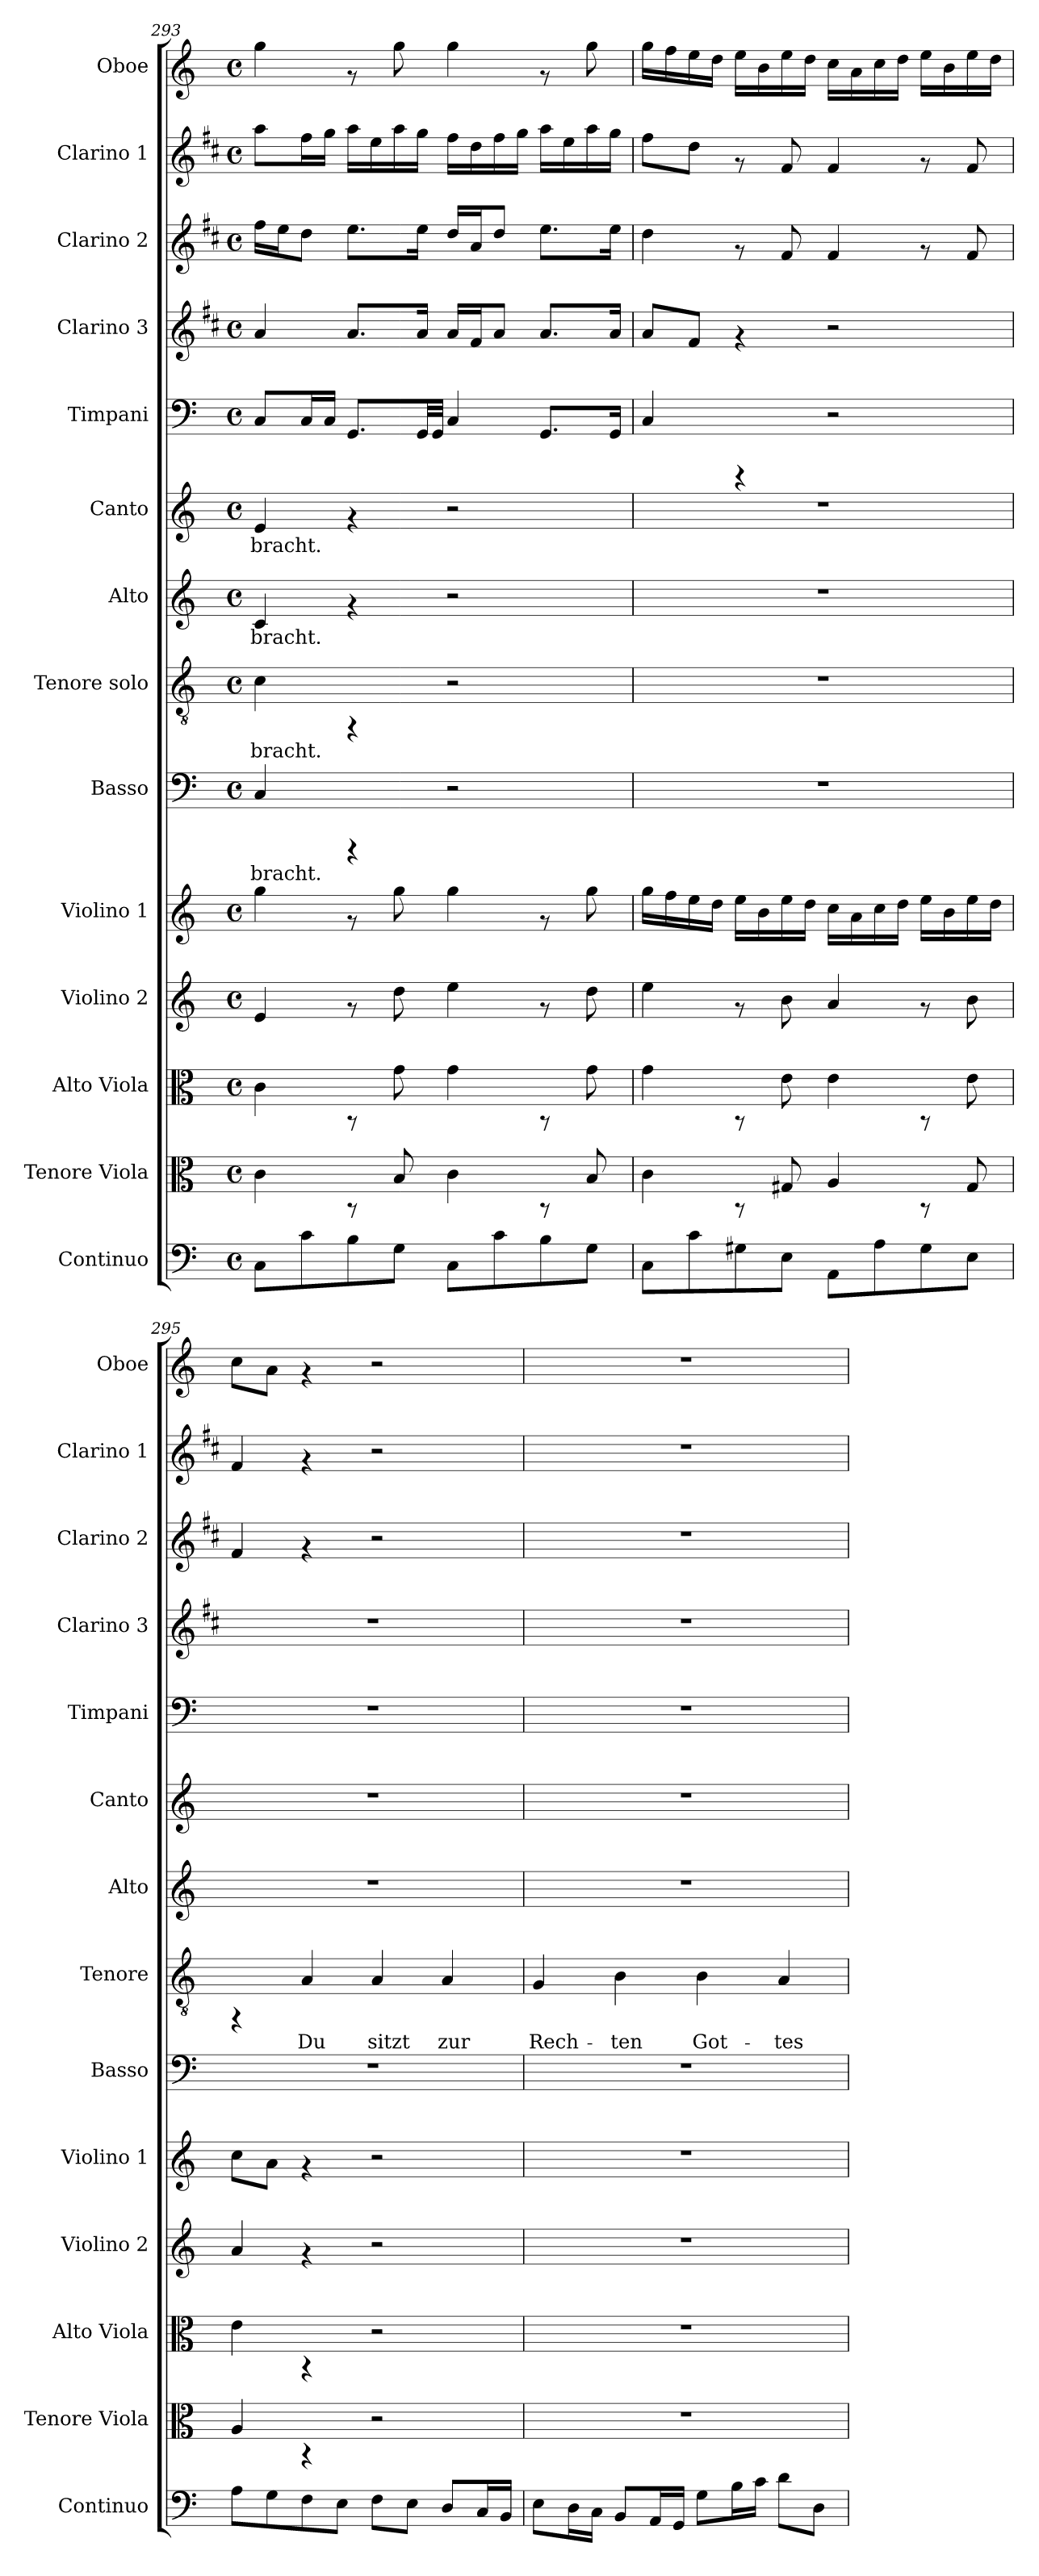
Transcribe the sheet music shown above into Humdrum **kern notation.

**kern	**kern	**kern	**kern	**kern	**kern	**text	**kern	**text	**kern	**text	**kern	**text	**kern	**kern	**kern	**kern	**kern
*part14	*part13	*part12	*part11	*part10	*part9	*part9	*part8	*part8	*part7	*part7	*part6	*part6	*part5	*part4	*part3	*part2	*part1
*staff14	*staff13	*staff12	*staff11	*staff10	*staff9	*staff9	*staff8	*staff8	*staff7	*staff7	*staff6	*staff6	*staff5	*staff4	*staff3	*staff2	*staff1
*I"Continuo	*I"Tenore Viola	*I"Alto Viola	*I"Violino 2	*I"Violino 1	*I"Basso	*	*I"Tenore solo	*	*I"Alto	*	*I"Canto	*	*I"Timpani	*I"Clarino 3	*I"Clarino 2	*I"Clarino 1	*I"Oboe
*I'Continuo	*I'Tenore Viola	*I'Alto Viola	*I'Violino 2	*I'Violino 1	*I'Basso	*	*I'Tenore	*	*I'Alto	*	*I'Canto	*	*I'Timpani	*I'Clarino 3	*I'Clarino 2	*I'Clarino 1	*I'Oboe
!!LO:PB:g=z
*clefF4	*clefC3	*clefC3	*clefG2	*clefG2	*clefF4	*	*clefGv2	*	*clefG2	*	*clefG2	*	*clefF4	*clefG2	*clefG2	*clefG2	*clefG2
*	*	*	*	*	*	*	*	*	*	*	*	*	*	*ITrd1c2	*ITrd1c2	*ITrd1c2	*
*k[]	*k[]	*k[]	*k[]	*k[]	*k[]	*	*k[]	*	*k[]	*	*k[]	*	*k[]	*k[]	*k[]	*k[]	*k[]
*C:	*C:	*C:	*C:	*C:	*C:	*	*C:	*	*C:	*	*C:	*	*C:	*C:	*C:	*C:	*C:
*M4/4	*M4/4	*M4/4	*M4/4	*M4/4	*M4/4	*	*M4/4	*	*M4/4	*	*M4/4	*	*M4/4	*M4/4	*M4/4	*M4/4	*M4/4
*met(c)	*met(c)	*met(c)	*met(c)	*met(c)	*met(c)	*	*met(c)	*	*met(c)	*	*met(c)	*	*met(c)	*met(c)	*met(c)	*met(c)	*met(c)
=293	=293	=293	=293	=293	=293	=293	=293	=293	=293	=293	=293	=293	=293	=293	=293	=293	=293
!	!	!	!	!	!	!LO:LY:b:cj	!	!LO:LY:b	!	!LO:LY:b:cj	!	!LO:LY:b:cj	!	!	!	!	!
8C\L	4c\	4c\	4e/	4gg\	4C/	bracht.	4c\	bracht.	4c/	bracht.	4e/	bracht.	8C/L	4g/	16ee\L	8gg\L	4gg\
.	.	.	.	.	.	.	.	.	.	.	.	.	.	.	16dd\	.	.
8c\	.	.	.	.	.	.	.	.	.	.	.	.	16C/	.	8cc\J	16ee\	.
.	.	.	.	.	.	.	.	.	.	.	.	.	16C/J	.	.	16ff\J	.
8B\	8rAA	8rAA	8rf	8rf	4rCCC	.	4rFF	.	4rf	.	4rf	.	8.GG/L	8.g/L	8.dd\L	16gg\L	8rf
.	.	.	.	.	.	.	.	.	.	.	.	.	.	.	.	16dd\	.
8G\J	8B/	8g\	8dd\	8gg\	.	.	.	.	.	.	.	.	.	.	.	16gg\	8gg\
.	.	.	.	.	.	.	.	.	.	.	.	.	32GG/	16g/J	16dd\J	16ff\J	.
.	.	.	.	.	.	.	.	.	.	.	.	.	32GG/J	.	.	.	.
8C\L	4c\	4g\	4ee\	4gg\	2r	.	2r	.	2r	.	2r	.	4C/	16g/L	16cc/L	16ee\L	4gg\
.	.	.	.	.	.	.	.	.	.	.	.	.	.	16e/	16g/	16cc\	.
8c\	.	.	.	.	.	.	.	.	.	.	.	.	.	8g/J	8cc/J	16ee\	.
.	.	.	.	.	.	.	.	.	.	.	.	.	.	.	.	16ff\J	.
8B\	8rAA	8rAA	8rf	8rf	.	.	.	.	.	.	.	.	8.GG/L	8.g/L	8.dd\L	16gg\L	8rf
.	.	.	.	.	.	.	.	.	.	.	.	.	.	.	.	16dd\	.
8G\J	8B/	8g\	8dd\	8gg\	.	.	.	.	.	.	.	.	.	.	.	16gg\	8gg\
.	.	.	.	.	.	.	.	.	.	.	.	.	16GG/J	16g/J	16dd\J	16ff\J	.
=294	=294	=294	=294	=294	=294	=294	=294	=294	=294	=294	=294	=294	=294	=294	=294	=294	=294
8C\L	4c\	4g\	4ee\	16gg\L	1r	.	1r	.	1r	.	1r	.	4C/	8g/L	4cc\	8ee\L	16gg\L
.	.	.	.	16ff\	.	.	.	.	.	.	.	.	.	.	.	.	16ff\
8c\	.	.	.	16ee\	.	.	.	.	.	.	.	.	.	8e/J	.	8cc\J	16ee\
.	.	.	.	16dd\J	.	.	.	.	.	.	.	.	.	.	.	.	16dd\J
8G#X\	8rAA	8rAA	8rf	16ee\L	.	.	.	.	.	.	.	.	4rCCC	4rf	8rf	8rf	16ee\L
.	.	.	.	16b\	.	.	.	.	.	.	.	.	.	.	.	.	16b\
8E\J	8G#X/	8e\	8b\	16ee\	.	.	.	.	.	.	.	.	.	.	8e/	8e/	16ee\
.	.	.	.	16dd\J	.	.	.	.	.	.	.	.	.	.	.	.	16dd\J
8AA\L	4A/	4e\	4a/	16cc\L	.	.	.	.	.	.	.	.	2r	2r	4e/	4e/	16cc\L
.	.	.	.	16a\	.	.	.	.	.	.	.	.	.	.	.	.	16a\
8A\	.	.	.	16cc\	.	.	.	.	.	.	.	.	.	.	.	.	16cc\
.	.	.	.	16dd\J	.	.	.	.	.	.	.	.	.	.	.	.	16dd\J
8G#\	8rAA	8rAA	8rf	16ee\L	.	.	.	.	.	.	.	.	.	.	8rf	8rf	16ee\L
.	.	.	.	16b\	.	.	.	.	.	.	.	.	.	.	.	.	16b\
8E\J	8G#/	8e\	8b\	16ee\	.	.	.	.	.	.	.	.	.	.	8e/	8e/	16ee\
.	.	.	.	16dd\J	.	.	.	.	.	.	.	.	.	.	.	.	16dd\J
=295	=295	=295	=295	=295	=295	=295	=295	=295	=295	=295	=295	=295	=295	=295	=295	=295	=295
8A\L	4A/	4e\	4a/	8cc\L	1r	.	4rFF	.	1r	.	1r	.	1r	1r	4e/	4e/	8cc\L
8G\	.	.	.	8a\J	.	.	.	.	.	.	.	.	.	.	.	.	8a\J
!	!	!	!	!	!	!	!	!LO:LY:b	!	!	!	!	!	!	!	!	!
8F\	4rAA	4rAA	4rf	4rf	.	.	4A/	Du	.	.	.	.	.	.	4rf	4rf	4rf
8E\J	.	.	.	.	.	.	.	.	.	.	.	.	.	.	.	.	.
!	!	!	!	!	!	!	!	!LO:LY:b	!	!	!	!	!	!	!	!	!
8F\L	2r	2r	2r	2r	.	.	4A/	sitzt	.	.	.	.	.	.	2r	2r	2r
8E\J	.	.	.	.	.	.	.	.	.	.	.	.	.	.	.	.	.
!	!	!	!	!	!	!	!	!LO:LY:b	!	!	!	!	!	!	!	!	!
8D/L	.	.	.	.	.	.	4A/	zur	.	.	.	.	.	.	.	.	.
16C/	.	.	.	.	.	.	.	.	.	.	.	.	.	.	.	.	.
16BB/J	.	.	.	.	.	.	.	.	.	.	.	.	.	.	.	.	.
=296	=296	=296	=296	=296	=296	=296	=296	=296	=296	=296	=296	=296	=296	=296	=296	=296	=296
!	!	!	!	!	!	!	!	!LO:LY:b	!	!	!	!	!	!	!	!	!
8E\L	1r	1r	1r	1r	1r	.	4G/	Rech-	1r	.	1r	.	1r	1r	1r	1r	1r
16D\	.	.	.	.	.	.	.	.	.	.	.	.	.	.	.	.	.
16C\J	.	.	.	.	.	.	.	.	.	.	.	.	.	.	.	.	.
!	!	!	!	!	!	!	!	!LO:LY:b	!	!	!	!	!	!	!	!	!
8BB/L	.	.	.	.	.	.	4B\	-ten	.	.	.	.	.	.	.	.	.
16AA/	.	.	.	.	.	.	.	.	.	.	.	.	.	.	.	.	.
16GG/J	.	.	.	.	.	.	.	.	.	.	.	.	.	.	.	.	.
!	!	!	!	!	!	!	!	!LO:LY:b	!	!	!	!	!	!	!	!	!
8G\L	.	.	.	.	.	.	4B\	Got-	.	.	.	.	.	.	.	.	.
16B\	.	.	.	.	.	.	.	.	.	.	.	.	.	.	.	.	.
16c\J	.	.	.	.	.	.	.	.	.	.	.	.	.	.	.	.	.
!	!	!	!	!	!	!	!	!LO:LY:b	!	!	!	!	!	!	!	!	!
8d\L	.	.	.	.	.	.	4A/	-tes	.	.	.	.	.	.	.	.	.
8D\J	.	.	.	.	.	.	.	.	.	.	.	.	.	.	.	.	.
=	=	=	=	=	=	=	=	=	=	=	=	=	=	=	=	=	=
*-	*-	*-	*-	*-	*-	*-	*-	*-	*-	*-	*-	*-	*-	*-	*-	*-	*-
